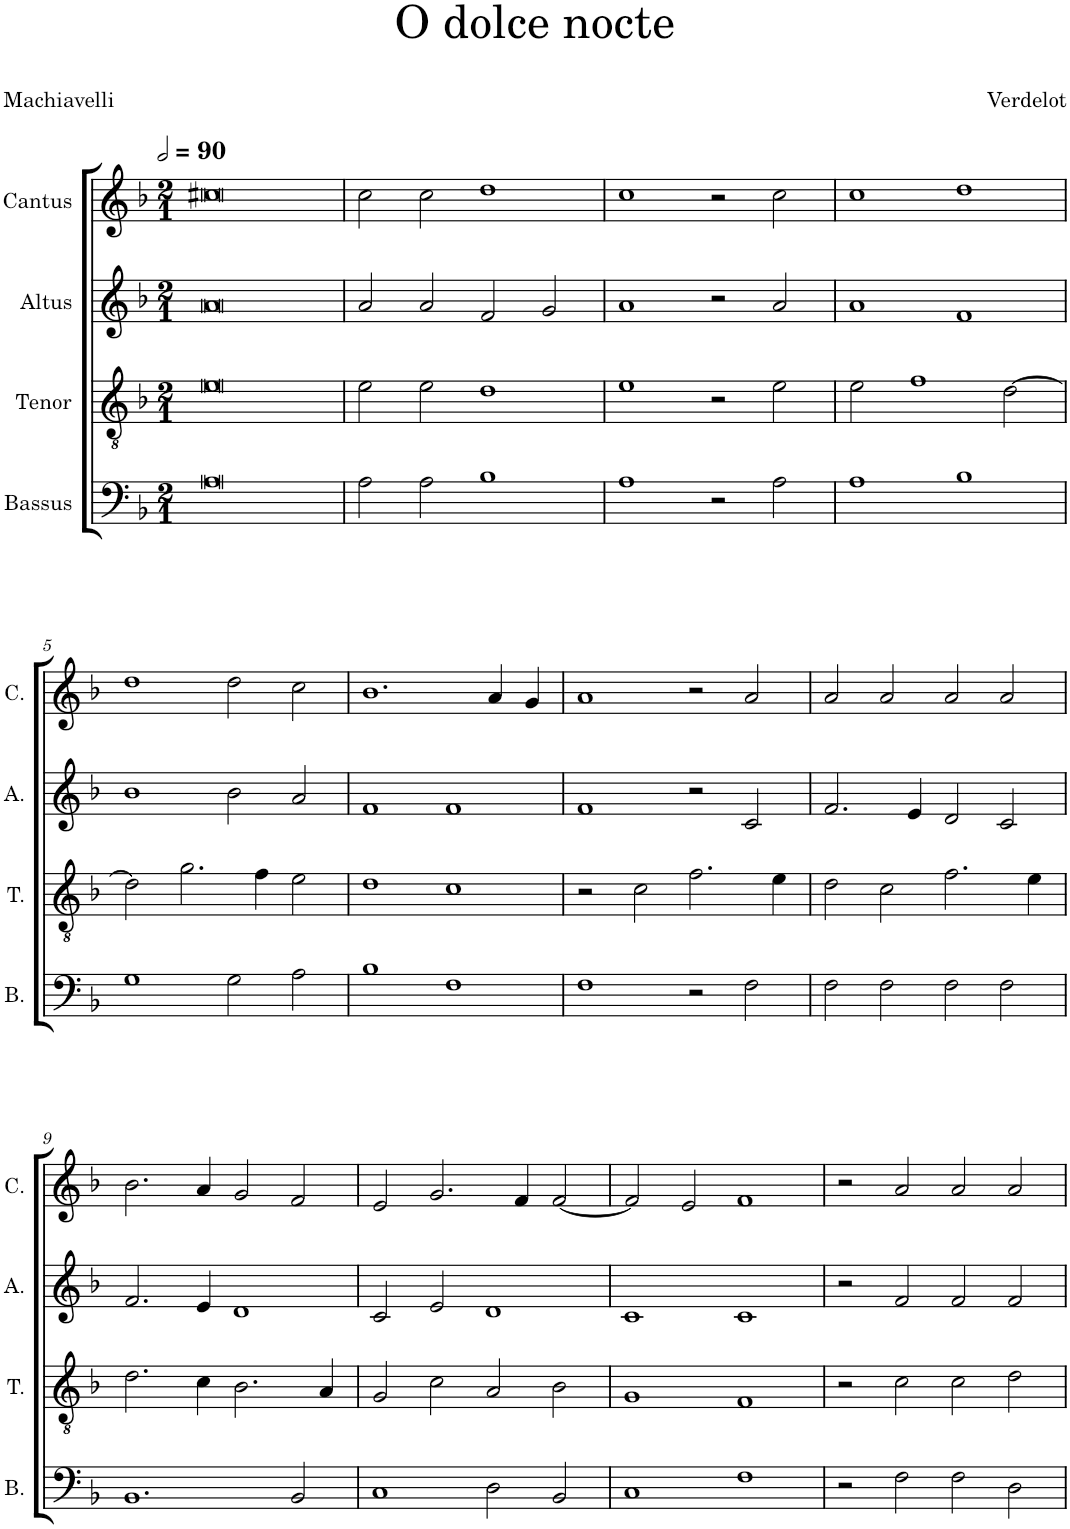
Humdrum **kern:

**kern	**kern	**kern	**kern
*part4	*part3	*part2	*part1
*staff4	*staff3	*staff2	*staff1
*I"Bassus	*I"Tenor	*I"Altus	*I"Cantus
*I'B.	*I'T.	*I'A.	*I'C.
*clefF4	*clefGv2	*clefG2	*clefG2
*k[b-]	*k[b-]	*k[b-]	*k[b-]
*M2/1	*M2/1	*M2/1	*M2/1
*MM180	*MM180	*MM180	*MM180
=1	=1	=1	=1
0A	0e	0a	0cc#X
=2	=2	=2	=2
2A\	2e\	2a/	2cc\
2A\	2e\	2a/	2cc\
1B-	1d	2f/	1dd
.	.	2g/	.
=3	=3	=3	=3
1A	1e	1a	1cc
2r	2r	2r	2r
2A\	2e\	2a/	2cc\
=4	=4	=4	=4
1A	2e\	1a	1cc
.	1f	.	.
1B-	.	1f	1dd
.	[2d\	.	.
!!LO:LB:g=z
=5	=5	=5	=5
1G	2d\]	1b-	1dd
.	2.g\	.	.
2G\	.	2b-\	2dd\
.	4f\	.	.
2A\	2e\	2a/	2cc\
=6	=6	=6	=6
1B-	1d	1f	1.b-
1F	1c	1f	.
.	.	.	4a/
.	.	.	4g/
=7	=7	=7	=7
1F	2r	1f	1a
.	2c\	.	.
2r	2.f\	2r	2r
2F\	.	2c/	2a/
.	4e\	.	.
=8	=8	=8	=8
2F\	2d\	2.f/	2a/
2F\	2c\	.	2a/
.	.	4e/	.
2F\	2.f\	2d/	2a/
2F\	.	2c/	2a/
.	4e\	.	.
!!LO:LB:g=z
=9	=9	=9	=9
1.BB-	2.d\	2.f/	2.b-\
.	4c\	4e/	4a/
.	2.B-\	1d	2g/
2BB-/	.	.	2f/
.	4A/	.	.
=10	=10	=10	=10
1C	2G/	2c/	2e/
.	2c\	2e/	2.g/
2D\	2A/	1d	.
.	.	.	4f/
2BB-/	2B-\	.	[2f/
=11	=11	=11	=11
1C	1G	1c	2f/]
.	.	.	2e/
1F	1F	1c	1f
=12	=12	=12	=12
2r	2r	2r	2r
2F\	2c\	2f/	2a/
2F\	2c\	2f/	2a/
2D\	2d\	2f/	2a/
=	=	=	=
*-	*-	*-	*-
